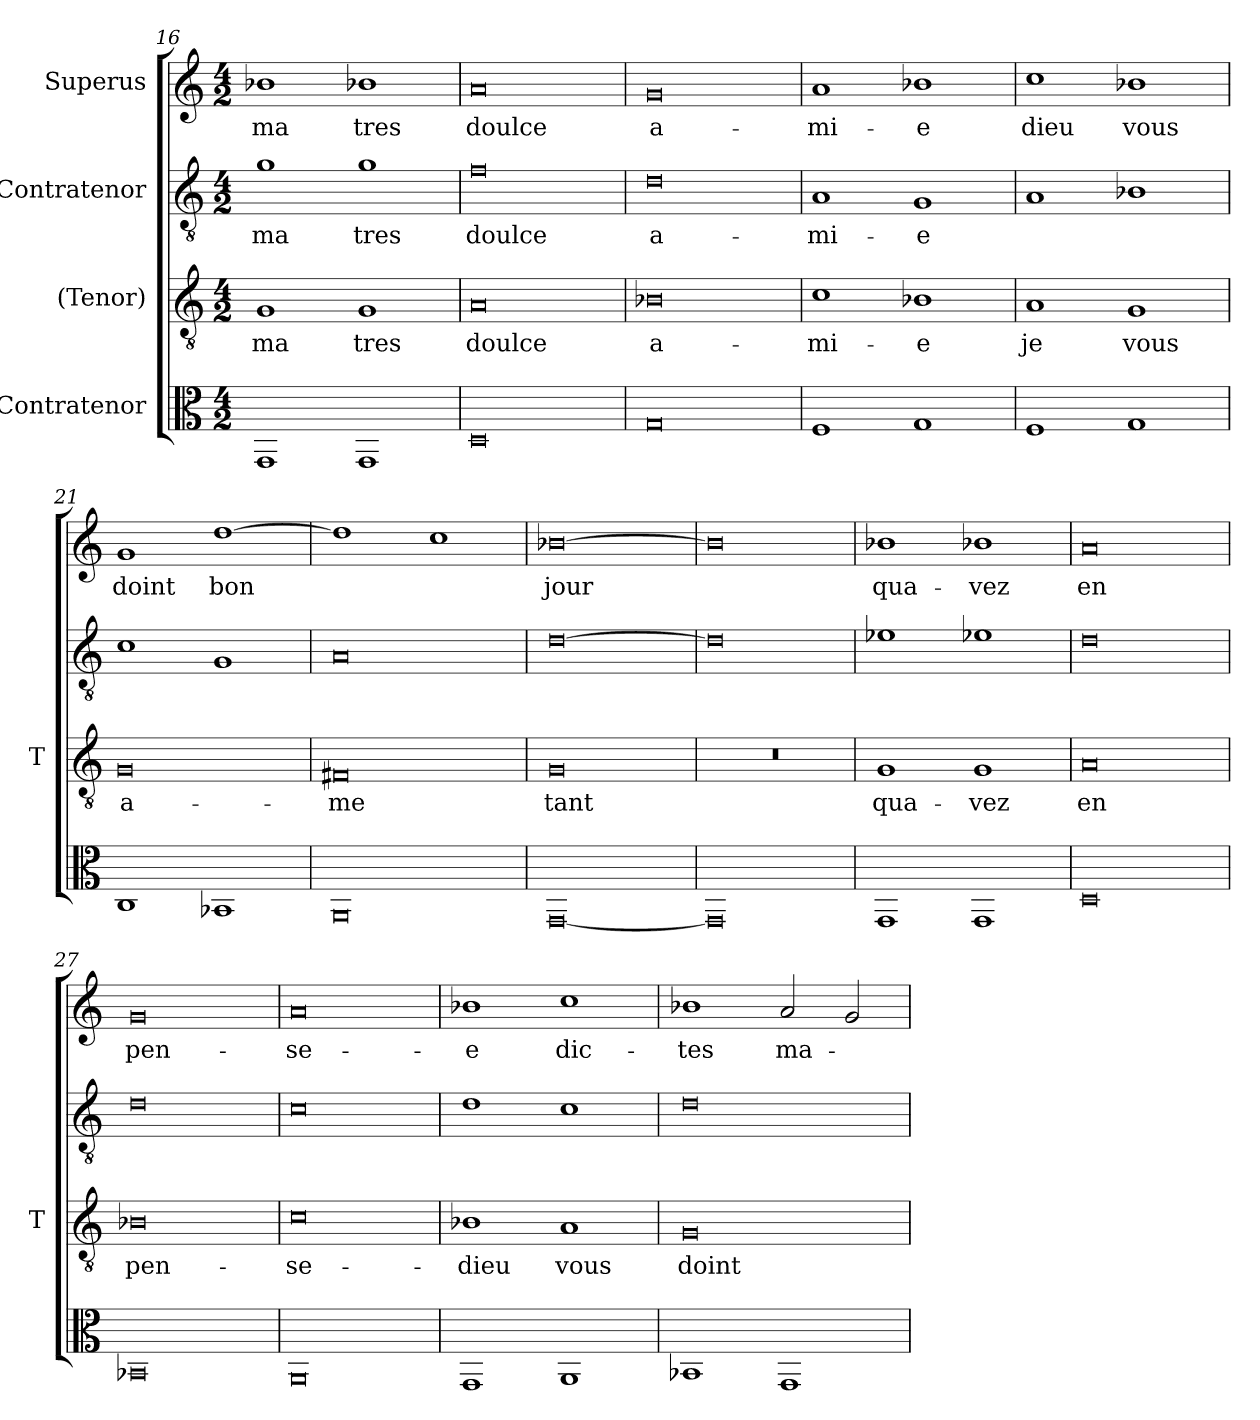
**kern	**kern	**text	**kern	**text	**kern	**text
*part4	*part3	*part3	*part2	*part2	*part1	*part1
*staff4	*staff3	*staff3	*staff2	*staff2	*staff1	*staff1
*I"Contratenor	*I"(Tenor)	*	*I"Contratenor	*	*I"Superus	*
*	*I'T	*	*	*	*	*
*clefC3	*clefGv2	*	*clefGv2	*	*clefG2	*
*M4/2	*M4/2	*	*M4/2	*	*M4/2	*
=16	=16	=16	=16	=16	=16	=16
1GG	1G	-ma	1g	-ma	1b-X	-ma
1GG	1G	-tres	1g	-tres	1b-X	-tres
=17	=17	=17	=17	=17	=17	=17
0D	0A	-doulce	0f	-doulce	0a	-doulce
=18	=18	=18	=18	=18	=18	=18
0G	0B-X	a-	0d	a-	0g	a-
=19	=19	=19	=19	=19	=19	=19
1F	1c	-mi-	1A	-mi-	1a	-mi-
1G	1B-X	-e	1G	-e	1b-X	-e
=20	=20	=20	=20	=20	=20	=20
1F	1A	-je	1A	.	1cc	-dieu
1G	1G	-vous	1B-X	.	1b-X	-vous
=21	=21	=21	=21	=21	=21	=21
1C	0G	a-	1c	.	1g	-doint
1BB-X	.	.	1G	.	[1dd	-bon
=22	=22	=22	=22	=22	=22	=22
0AA	0F#X	-me	0A	.	1dd]	.
.	.	.	.	.	1cc	.
=23	=23	=23	=23	=23	=23	=23
[0GG	0G	-tant	[0d	.	[0b-X	-jour
=24	=24	=24	=24	=24	=24	=24
0GG]	0r	.	0d]	.	0b-]	.
=25	=25	=25	=25	=25	=25	=25
1GG	1G	qua-	1e-X	.	1b-X	qua-
1GG	1G	-vez	1e-X	.	1b-X	-vez
=26	=26	=26	=26	=26	=26	=26
0D	0A	-en	0d	.	0a	-en
=27	=27	=27	=27	=27	=27	=27
0BB-X	0B-X	pen-	0d	.	0g	pen-
=28	=28	=28	=28	=28	=28	=28
0AA	0c	-se-	0c	.	0a	-se-
=29	=29	=29	=29	=29	=29	=29
1GG	1B-X	-dieu	1d	.	1b-X	-e
1AA	1A	-vous	1c	.	1cc	dic-
=30	=30	=30	=30	=30	=30	=30
1BB-X	0G	-doint	0d	.	1b-X	-tes
1GG	.	.	.	.	2a	ma-
.	.	.	.	.	2g	.
=	=	=	=	=	=	=
*-	*-	*-	*-	*-	*-	*-
